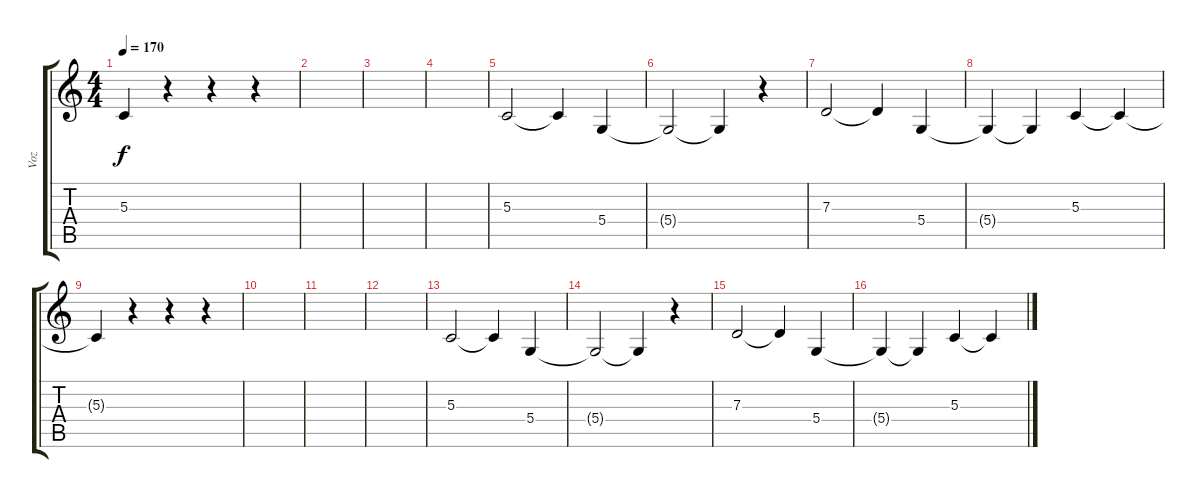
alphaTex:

\track ("Voz" "Voz") {instrument sopranosax}
\staff {score tabs}
\tuning (E4 B3 G3 D3 A2 E2) {hide}
\ts (4 4)
\tempo 170
\clef g2
\ks c
5.3{t}.4{dy f} r.4 r.4 r.4 |
|
|
|
5.3.2 5.3{t}.4 5.4.4 |
5.4{t}.2 5.4{t}.4 r.4 |
7.3.2 7.3{t}.4 5.4.4 |
5.4{t}.4 5.4{t}.4 5.3.4 5.3{t}.4 |
5.3{t}.4 r.4 r.4 r.4 |
|
|
|
5.3.2 5.3{t}.4 5.4.4 |
5.4{t}.2 5.4{t}.4 r.4 |
7.3.2 7.3{t}.4 5.4.4 |
5.4{t}.4 5.4{t}.4 5.3.4{volume 11} 5.3{t}.4{volume 9}
